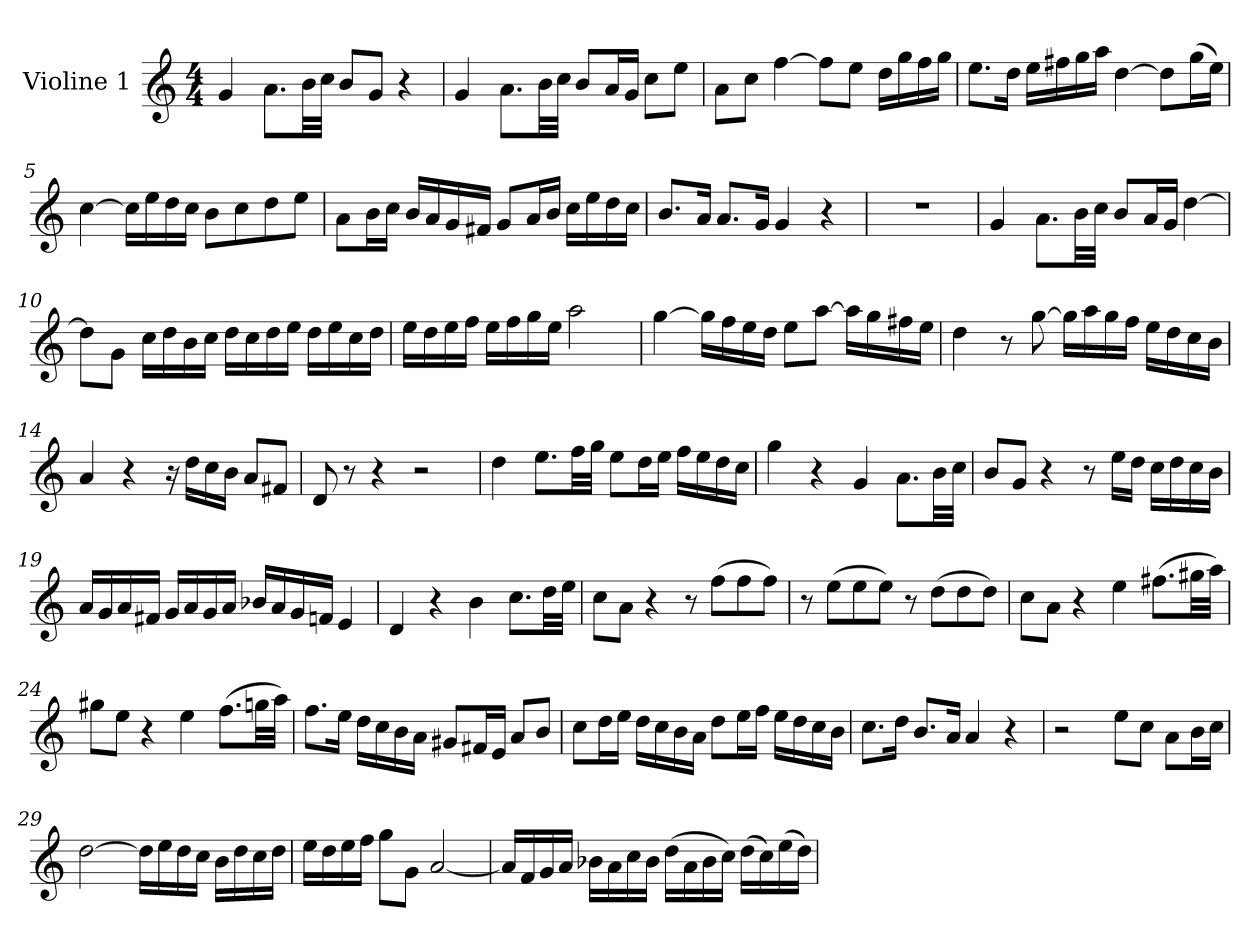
**kern
*part1
*staff1
*I"Violine 1
*I'Vl 1
*clefG2
*k[]
*M4/4
=1
4g/
8.a\L
32b\LL
32cc\JJJ
8b/L
8g/J
4r
=2
4g/
8.a\L
32b\LL
32cc\JJJ
8b/L
16a/L
16g/JJ
8cc\L
8ee\J
=3
8a\L
8cc\J
[4ff\
8ff\L]
8ee\J
16dd\LL
16gg\
16ff\
16gg\JJ
!!LO:LB:g=z
=4
8.ee\L
16dd\Jk
16ee\LL
16ff#X\
16gg\
16aa\JJ
[4dd\
8dd\L]
(16gg\L
16ee\JJ)
=5
[4cc\
16cc\LL]
16ee\
16dd\
16cc\JJ
8b\L
8cc\
8dd\
8ee\J
!!LO:LB:g=z
=6
8a\L
16b\L
16cc\JJ
16b/LL
16a/
16g/
16f#X/JJ
8g/L
16a/L
16b/JJ
16cc\LL
16ee\
16dd\
16cc\JJ
!!LO:LB:g=z
=7
8.b/L
16a/Jk
8.a/L
16g/Jk
4g/
4r
=8
1r
=9
4g/
8.a\L
32b\LL
32cc\JJJ
8b/L
16a/L
16g/JJ
[4dd\
!!LO:LB:g=z
=10
8dd\L]
8g\J
16cc\LL
16dd\
16b\
16cc\JJ
16dd\LL
16cc\
16dd\
16ee\JJ
16dd\LL
16ee\
16cc\
16dd\JJ
=11
16ee\LL
16dd\
16ee\
16ff\JJ
16ee\LL
16ff\
16gg\
16ee\JJ
2aa\
!!LO:LB:g=z
=12
[4gg\
16gg\LL]
16ff\
16ee\
16dd\JJ
8ee\L
[8aa\J
16aa\LL]
16gg\
16ff#X\
16ee\JJ
!!LO:LB:g=z
=13
4dd\
8r
[8gg\
16gg\LL]
16aa\
16gg\
16ff\JJ
16ee\LL
16dd\
16cc\
16b\JJ
=14
4a/
4r
16r
16dd\LL
16cc\
16b\JJ
8a/L
8f#X/J
=15
8d/
8r
4r
2r
!!LO:LB:g=z
=16
4dd\
8.ee\L
32ff\LL
32gg\JJJ
8ee\L
16dd\L
16ee\JJ
16ff\LL
16ee\
16dd\
16cc\JJ
=17
4gg\
4r
4g/
8.a\L
32b\LL
32cc\JJJ
=18
8b/L
8g/J
4r
8r
16ee\LL
16dd\JJ
16cc\LL
16dd\
16cc\
16b\JJ
!!LO:LB:g=z
=19
16a/LL
16g/
16a/
16f#X/JJ
16g/LL
16a/
16g/
16a/JJ
16b-X/LL
16a/
16g/
16fn/JJ
4e/
=20
4d/
4r
4b\
8.cc\L
32dd\LL
32ee\JJJ
=21
8cc\L
8a\J
4r
8r
(8ff\L
8ff\
8ff\J)
!!LO:LB:g=z
=22
8r
(8ee\L
8ee\
8ee\J)
8r
(8dd\L
8dd\
8dd\J)
=23
8cc\L
8a\J
4r
4ee\
(8.ff#X\L
32gg#X\LL
32aa\JJJ)
=24
8gg#X\L
8ee\J
4r
4ee\
(8.ff\L
32ggn\LL
32aa\JJJ)
!!LO:LB:g=z
=25
8.ff\L
16ee\Jk
16dd\LL
16cc\
16b\
16a\JJ
8g#X/L
16f#X/L
16e/JJ
8a/L
8b/J
=26
8cc\L
16dd\L
16ee\JJ
16dd\LL
16cc\
16b\
16a\JJ
8dd\L
16ee\L
16ff\JJ
16ee\LL
16dd\
16cc\
16b\JJ
=27
8.cc\L
16dd\Jk
8.b/L
16a/Jk
4a/
4r
!!LO:LB:g=z
=28
2r
8ee\L
8cc\J
8a\L
16b\L
16cc\JJ
=29
[2dd\
16dd\LL]
16ee\
16dd\
16cc\JJ
16b\LL
16dd\
16cc\
16dd\JJ
=30
16ee\LL
16dd\
16ee\
16ff\JJ
8gg\L
8g\J
[2a/
!!LO:PB:g=z
=31
16a/LL]
16f/
16g/
16a/JJ
16b-X\LL
16a\
16cc\
16b-\JJ
(16dd\LL
16a\
16b-\
16cc\JJ)
(16dd\LL
16cc\)
(16ee\
16dd\JJ)
=
*-
